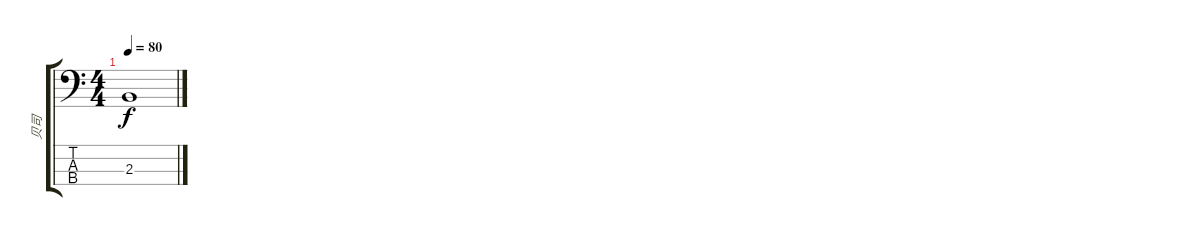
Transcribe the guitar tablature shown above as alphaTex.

\track ("贝司" "贝司") {instrument fretlessbass}
\staff {score tabs}
\tuning (G2 D2 A1 E1) {hide}
\ts (4 4)
\tempo 80
\clef f4
\ks c
2.3.1{dy f}
